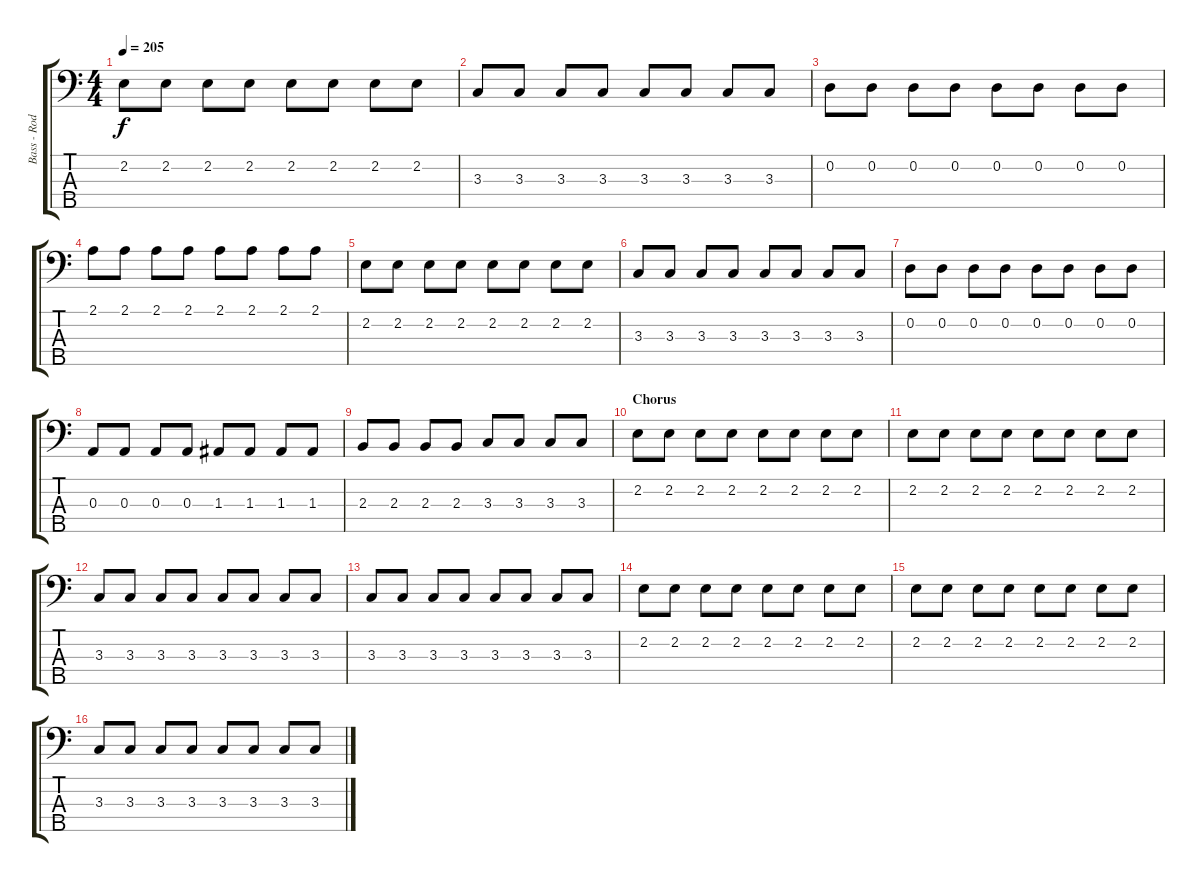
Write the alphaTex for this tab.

\track ("Bass - Rod" "Bass - Rod") {instrument electricbassfinger}
\staff {score tabs}
\tuning (G2 D2 A1 E1 B0) {hide}
\ts (4 4)
\tempo 205
\clef f4
\ks c
2.2.8{dy f} 2.2.8 2.2.8 2.2.8 2.2.8 2.2.8 2.2.8 2.2.8 |
3.3.8 3.3.8 3.3.8 3.3.8 3.3.8 3.3.8 3.3.8 3.3.8 |
0.2.8 0.2.8 0.2.8 0.2.8 0.2.8 0.2.8 0.2.8 0.2.8 |
2.1.8 2.1.8 2.1.8 2.1.8 2.1.8 2.1.8 2.1.8 2.1.8 |
2.2.8 2.2.8 2.2.8 2.2.8 2.2.8 2.2.8 2.2.8 2.2.8 |
3.3.8 3.3.8 3.3.8 3.3.8 3.3.8 3.3.8 3.3.8 3.3.8 |
0.2.8 0.2.8 0.2.8 0.2.8 0.2.8 0.2.8 0.2.8 0.2.8 |
0.3.8 0.3.8 0.3.8 0.3.8 1.3.8 1.3.8 1.3.8 1.3.8 |
2.3.8 2.3.8 2.3.8 2.3.8 3.3.8 3.3.8 3.3.8 3.3.8 |
\section ("" "Chorus")
2.2.8 2.2.8 2.2.8 2.2.8 2.2.8 2.2.8 2.2.8 2.2.8 |
2.2.8 2.2.8 2.2.8 2.2.8 2.2.8 2.2.8 2.2.8 2.2.8 |
3.3.8 3.3.8 3.3.8 3.3.8 3.3.8 3.3.8 3.3.8 3.3.8 |
3.3.8 3.3.8 3.3.8 3.3.8 3.3.8 3.3.8 3.3.8 3.3.8 |
2.2.8 2.2.8 2.2.8 2.2.8 2.2.8 2.2.8 2.2.8 2.2.8 |
2.2.8 2.2.8 2.2.8 2.2.8 2.2.8 2.2.8 2.2.8 2.2.8 |
3.3.8 3.3.8 3.3.8 3.3.8 3.3.8 3.3.8 3.3.8 3.3.8
